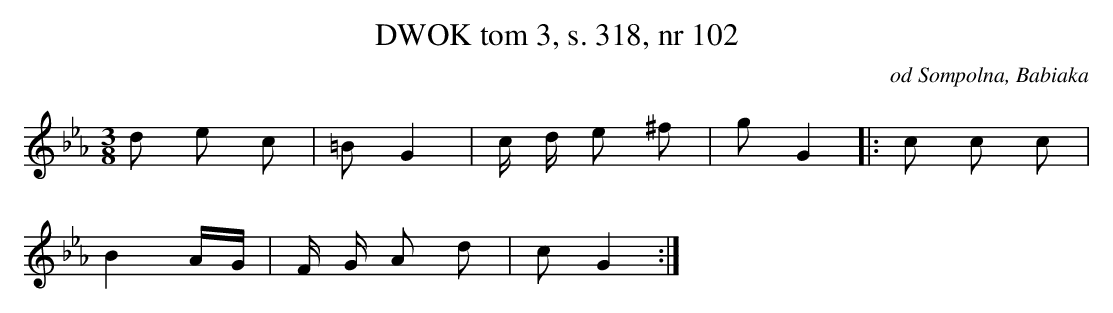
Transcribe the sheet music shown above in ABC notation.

X:1
T: DWOK tom 3, s. 318, nr 102
O: od Sompolna, Babiaka
L: 1/16
M: 3/8
K: Eb
d2 e2 c2 | =B2 G4 | c d e2 ^f2 | g2 G4 |: c2 c2 c2 |
B4 AG | F G A2 d2 | c2 G4 :|
